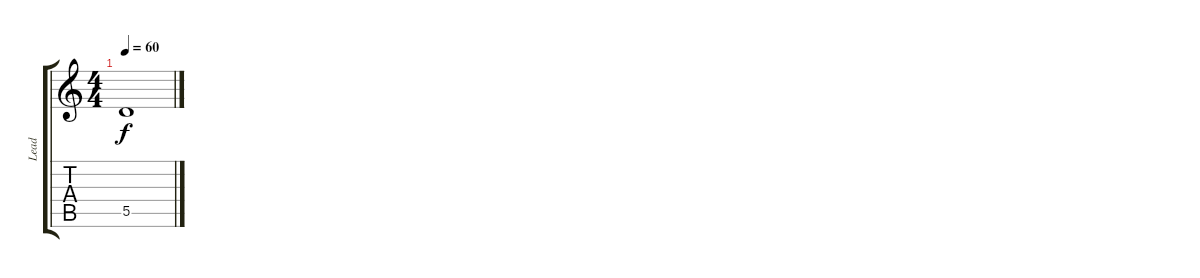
\track ("Lead" "Lead") {instrument distortionguitar}
\staff {score tabs}
\tuning (E4 B3 G3 D3 A2 E2) {hide}
\ts (4 4)
\tempo 60
\clef g2
\ks c
5.5{t}.1{dy f}
